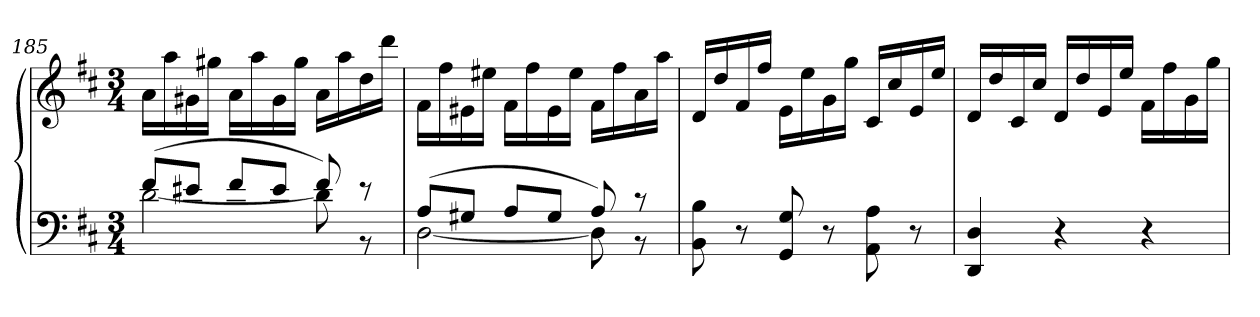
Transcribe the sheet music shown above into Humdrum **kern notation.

**kern	**kern
*part1	*part1
*staff2	*staff1
*clefF4	*clefG2
*k[f#c#]	*k[f#c#]
*M3/4	*M3/4
=185	=185
*^	*
(8f#L	[2d	16aLL
.	.	16aa
8e#XJ	.	16g#X
.	.	16gg#XJJ
8f#L	.	16aLL
.	.	16aa
8e#J	.	16g#
.	.	16gg#JJ
8f#)	8d]	16aLL
.	.	16aa
8r	8r	16dd
.	.	16dddJJ
=186	=186	=186
(8AL	[2D	16f#LL
.	.	16ff#
8G#XJ	.	16e#X
.	.	16ee#XJJ
8AL	.	16f#LL
.	.	16ff#
8G#J	.	16e#
.	.	16ee#JJ
8A)	8D]	16f#LL
.	.	16ff#
8r	8r	16a
.	.	16aaJJ
*v	*v	*
=187	=187
8BB 8B	16dLL
.	16dd
8r	16f#
.	16ff#JJ
8GG 8G	16eLL
.	16ee
8r	16g
.	16ggJJ
8AA 8A	16c#LL
.	16cc#
8r	16e
.	16eeJJ
=188	=188
4DD 4D	16dLL
.	16dd
.	16c#
.	16cc#JJ
4r	16dLL
.	16dd
.	16e
.	16eeJJ
4r	16f#LL
.	16ff#
.	16g
.	16ggJJ
=	=
*-	*-
